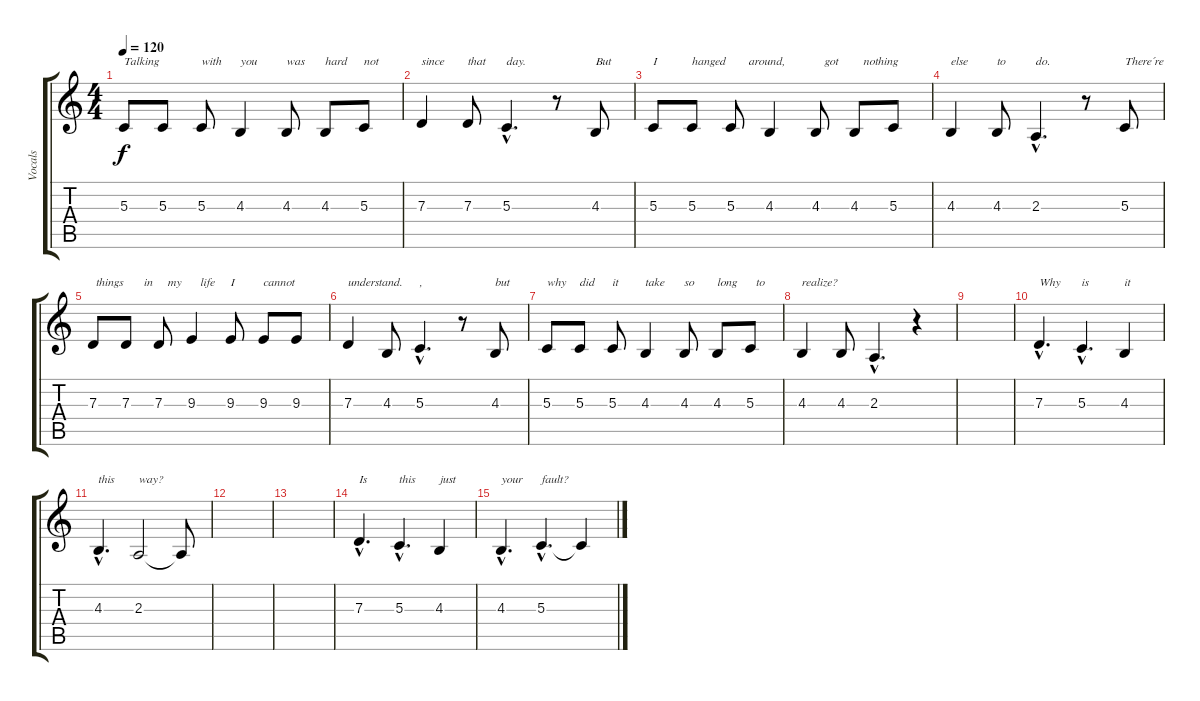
\track ("Vocals" "Vocals") {instrument lead6voice}
\staff {score tabs}
\tuning (E4 B3 G3 D3 A2 E2) {hide}
\ts (4 4)
\tempo 120
\clef g2
\ks c
5.3.8{txt "Talking" dy f} 5.3.8 5.3.8{txt "with"} 4.3.4{txt "you"} 4.3.8{txt "was"} 4.3.8{txt "hard"} 5.3.8{txt "not"} |
7.3.4{txt "since"} 7.3.8{txt "that"} 5.3{hac}.4{d txt "day."} r.8 4.3.8{txt "But"} |
5.3.8{txt "I"} 5.3.8{txt "hanged"} 5.3.8{txt "      around,"} 4.3.4 4.3.8{txt "   got"} 4.3.8{txt "   nothing"} 5.3.8 |
4.3.4{txt "else"} 4.3.8{txt "to"} 2.3{hac}.4{d txt "do."} r.8 5.3.8{txt "There´re"} |
7.3.8{txt " things"} 7.3.8{txt "      in"} 7.3.8{txt "   my"} 9.3.4{txt "   life"} 9.3.8{txt "I"} 9.3.8{txt "cannot"} 9.3.8 |
7.3.4{txt "understand."} 4.3.8 5.3{hac}.4{d txt ","} r.8 4.3.8{txt "but"} |
5.3.8{txt "why"} 5.3.8{txt "did"} 5.3.8{txt "it"} 4.3.4{txt "take"} 4.3.8{txt "so"} 4.3.8{txt "long"} 5.3.8{txt "  to"} |
4.3.4{txt "realize?"} 4.3.8 2.3{hac}.4{d} r.4 |
|
7.3{hac}.4{d txt "Why"} 5.3{hac}.4{d txt "is"} 4.3.4{txt "it"} |
4.3{hac}.4{d txt "this"} 2.3.2{txt "way?"} 2.3{t}.8 |
|
|
7.3{hac}.4{d txt "Is"} 5.3{hac}.4{d txt "this"} 4.3.4{txt "just"} |
4.3{hac}.4{d txt "your"} 5.3{hac}.4{d txt "fault?"} 5.3{t}.4
